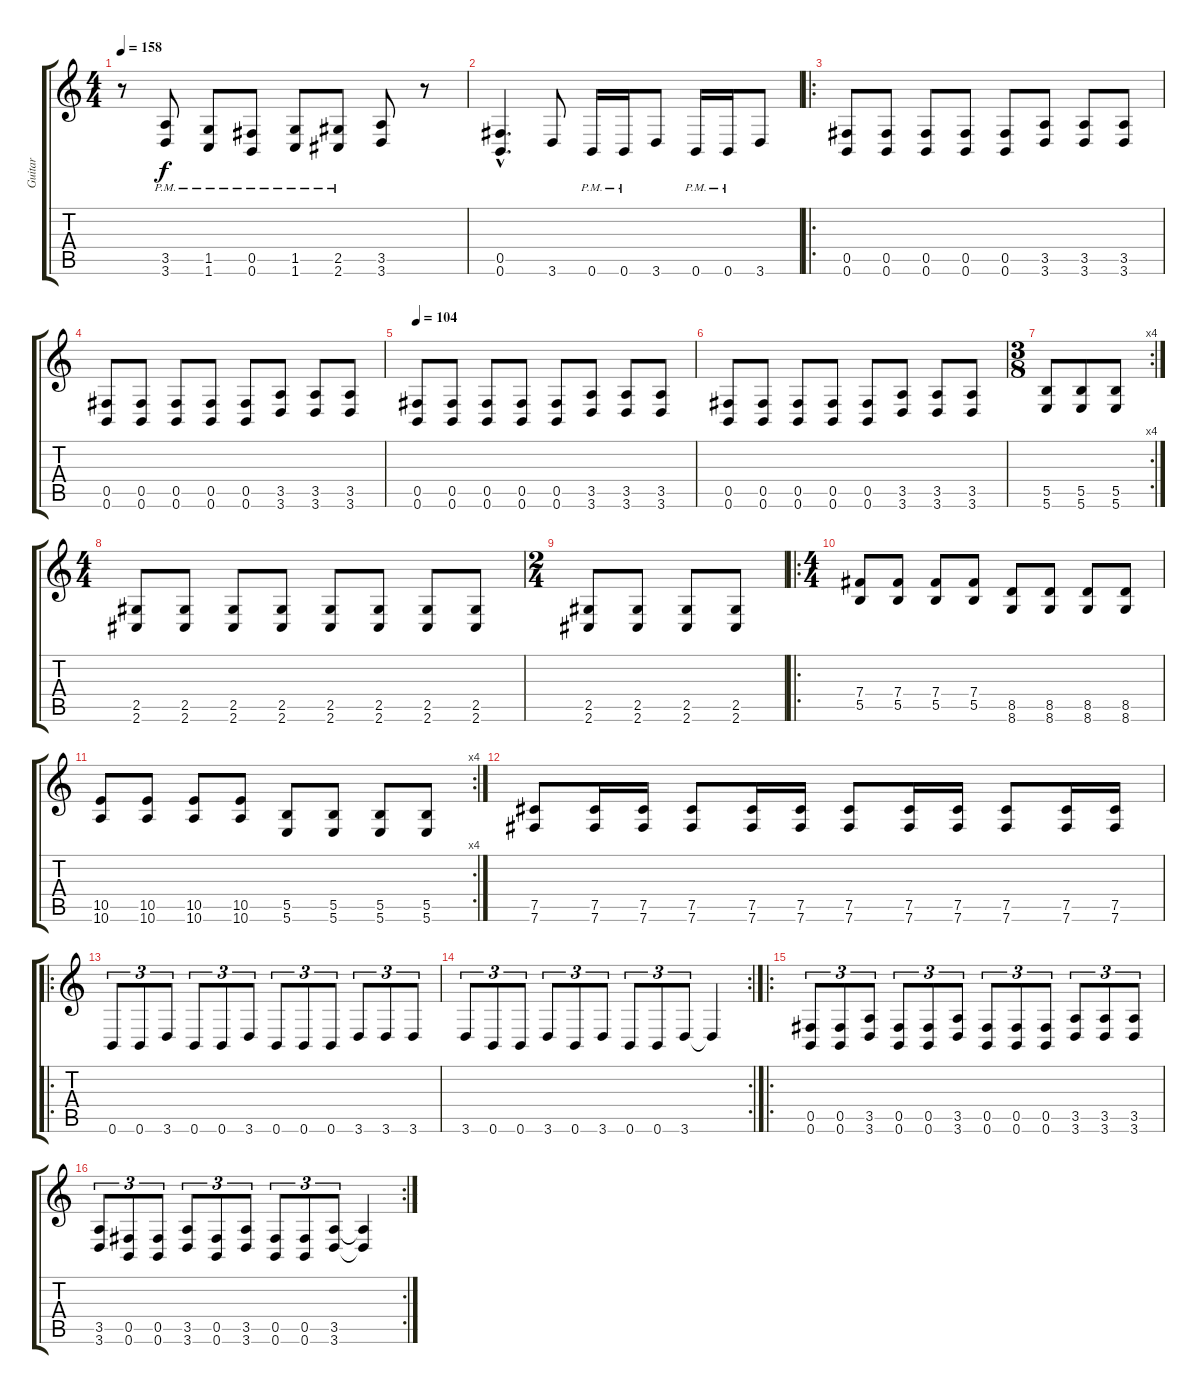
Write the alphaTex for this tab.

\track ("Guitar" "Guitar") {instrument distortionguitar}
\staff {score tabs}
\tuning (Db4 Ab3 E3 B2 Gb2 B1) {hide}
\ts (4 4)
\tempo 158
\clef g2
\ks c
r.8{dy f} (3.5 3.6{pm}).8 (1.5 1.6{pm}).8 (0.5 0.6{pm}).8 (1.5 1.6{pm}).8 (2.5 2.6{pm}).8 (3.5 3.6).8 r.8 |
(0.5{hac} 0.6{hac}).4{d} 3.6.8 0.6{pm}.16 0.6{pm}.16 3.6.8 0.6{pm}.16 0.6{pm}.16 3.6.8 |
\ro
(0.5 0.6).8 (0.5 0.6).8 (0.5 0.6).8 (0.5 0.6).8 (0.5 0.6).8 (3.5 3.6).8 (3.5 3.6).8 (3.5 3.6).8 |
(0.5 0.6).8 (0.5 0.6).8 (0.5 0.6).8 (0.5 0.6).8 (0.5 0.6).8 (3.5 3.6).8 (3.5 3.6).8 (3.5 3.6).8 |
\tempo 104
(0.5 0.6).8 (0.5 0.6).8 (0.5 0.6).8 (0.5 0.6).8 (0.5 0.6).8 (3.5 3.6).8 (3.5 3.6).8 (3.5 3.6).8 |
(0.5 0.6).8 (0.5 0.6).8 (0.5 0.6).8 (0.5 0.6).8 (0.5 0.6).8 (3.5 3.6).8 (3.5 3.6).8 (3.5 3.6).8 |
\rc 4
\ts (3 8)
(5.5 5.6).8 (5.5 5.6).8 (5.5 5.6).8 |
\ts (4 4)
(2.5 2.6).8 (2.5 2.6).8 (2.5 2.6).8 (2.5 2.6).8 (2.5 2.6).8 (2.5 2.6).8 (2.5 2.6).8 (2.5 2.6).8 |
\ts (2 4)
(2.5 2.6).8 (2.5 2.6).8 (2.5 2.6).8 (2.5 2.6).8 |
\ro
\ts (4 4)
(7.4 5.5).8 (7.4 5.5).8 (7.4 5.5).8 (7.4 5.5).8 (8.5 8.6).8 (8.5 8.6).8 (8.5 8.6).8 (8.5 8.6).8 |
\rc 4
(10.5 10.6).8 (10.5 10.6).8 (10.5 10.6).8 (10.5 10.6).8 (5.5 5.6).8 (5.5 5.6).8 (5.5 5.6).8 (5.5 5.6).8 |
(7.5 7.6).8 (7.5 7.6).16 (7.5 7.6).16 (7.5 7.6).8 (7.5 7.6).16 (7.5 7.6).16 (7.5 7.6).8 (7.5 7.6).16 (7.5 7.6).16 (7.5 7.6).8 (7.5 7.6).16 (7.5 7.6).16 |
\ro
0.6.8{tu (3 2)} 0.6.8{tu (3 2)} 3.6.8{tu (3 2)} 0.6.8{tu (3 2)} 0.6.8{tu (3 2)} 3.6.8{tu (3 2)} 0.6.8{tu (3 2)} 0.6.8{tu (3 2)} 0.6.8{tu (3 2)} 3.6.8{tu (3 2)} 3.6.8{tu (3 2)} 3.6.8{tu (3 2)} |
\rc 2
3.6.8{tu (3 2)} 0.6.8{tu (3 2)} 0.6.8{tu (3 2)} 3.6.8{tu (3 2)} 0.6.8{tu (3 2)} 3.6.8{tu (3 2)} 0.6.8{tu (3 2)} 0.6.8{tu (3 2)} 3.6.8{tu (3 2)} 3.6{t}.4 |
\ro
(0.5 0.6).8{tu (3 2)} (0.5 0.6).8{tu (3 2)} (3.5 3.6).8{tu (3 2)} (0.5 0.6).8{tu (3 2)} (0.5 0.6).8{tu (3 2)} (3.5 3.6).8{tu (3 2)} (0.5 0.6).8{tu (3 2)} (0.5 0.6).8{tu (3 2)} (0.5 0.6).8{tu (3 2)} (3.5 3.6).8{tu (3 2)} (3.5 3.6).8{tu (3 2)} (3.5 3.6).8{tu (3 2)} |
\rc 2
(3.5 3.6).8{tu (3 2)} (0.5 0.6).8{tu (3 2)} (0.5 0.6).8{tu (3 2)} (3.5 3.6).8{tu (3 2)} (0.5 0.6).8{tu (3 2)} (3.5 3.6).8{tu (3 2)} (0.5 0.6).8{tu (3 2)} (0.5 0.6).8{tu (3 2)} (3.5 3.6).8{tu (3 2)} (3.5{t} 3.6{t}).4
